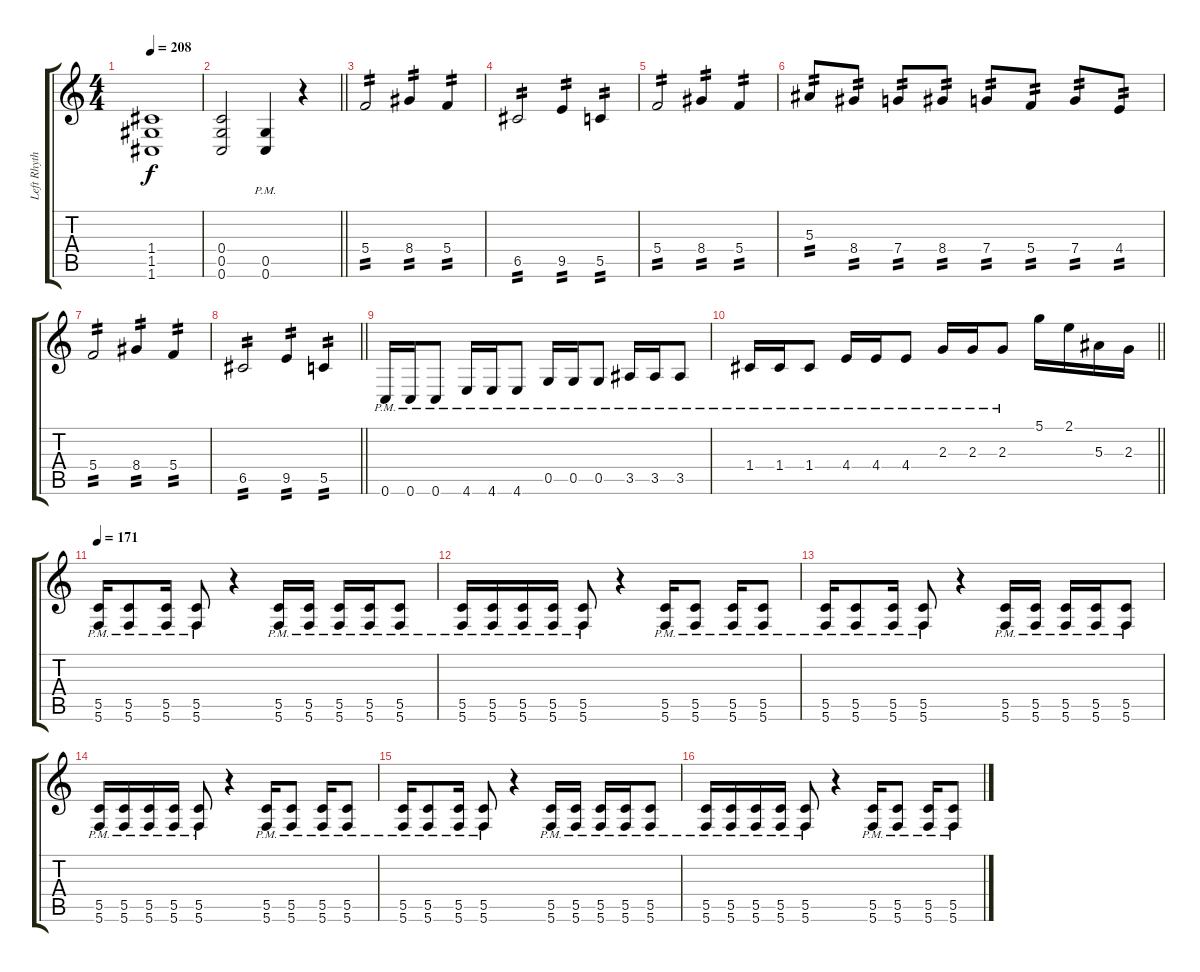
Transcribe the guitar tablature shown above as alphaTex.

\track ("Left Rhythm" "Left Rhyth") {instrument distortionguitar}
\staff {score tabs}
\tuning (D4 A3 F3 C3 G2 C2) {hide}
\ts (4 4)
\tempo 208
\clef g2
\ks c
(1.4 1.5 1.6).1{dy f} |
\barLineRight lightlight
(0.4 0.5 0.6).2 (0.5{pm} 0.6{pm}).4 r.4 |
\section ("" "")
5.4.2{tp 2} 8.4.4{tp 2} 5.4.4{tp 2} |
6.5.2{tp 2} 9.5.4{tp 2} 5.5.4{tp 2} |
5.4.2{tp 2} 8.4.4{tp 2} 5.4.4{tp 2} |
5.3.8{tp 2} 8.4.8{tp 2} 7.4.8{tp 2} 8.4.8{tp 2} 7.4.8{tp 2} 5.4.8{tp 2} 7.4.8{tp 2} 4.4.8{tp 2} |
5.4.2{tp 2} 8.4.4{tp 2} 5.4.4{tp 2} |
\barLineRight lightlight
6.5.2{tp 2} 9.5.4{tp 2} 5.5.4{tp 2} |
\section ("" "")
0.6{pm}.16 0.6{pm}.16 0.6{pm}.8 4.6{pm}.16 4.6{pm}.16 4.6{pm}.8 0.5{pm}.16 0.5{pm}.16 0.5{pm}.8 3.5{pm}.16 3.5{pm}.16 3.5{pm}.8 |
\barLineRight lightlight
1.4{pm}.16 1.4{pm}.16 1.4{pm}.8 4.4{pm}.16 4.4{pm}.16 4.4{pm}.8 2.3{pm}.16 2.3{pm}.16 2.3{pm}.8 5.1.16 2.1.16 5.3.16 2.3.16 |
\section ("" "")
\tempo 171
(5.5{pm} 5.6{pm}).16 (5.5{pm} 5.6{pm}).8 (5.5{pm} 5.6{pm}).16 (5.5{pm} 5.6{pm}).8 r.4 (5.5{pm} 5.6{pm}).16 (5.5{pm} 5.6{pm}).16 (5.5{pm} 5.6{pm}).16 (5.5{pm} 5.6{pm}).16 (5.5{pm} 5.6{pm}).8 |
(5.5{pm} 5.6{pm}).16 (5.5{pm} 5.6{pm}).16 (5.5{pm} 5.6{pm}).16 (5.5{pm} 5.6{pm}).16 (5.5{pm} 5.6{pm}).8 r.4 (5.5{pm} 5.6{pm}).16 (5.5{pm} 5.6{pm}).8 (5.5{pm} 5.6{pm}).16 (5.5{pm} 5.6{pm}).8 |
(5.5{pm} 5.6{pm}).16 (5.5{pm} 5.6{pm}).8 (5.5{pm} 5.6{pm}).16 (5.5{pm} 5.6{pm}).8 r.4 (5.5{pm} 5.6{pm}).16 (5.5{pm} 5.6{pm}).16 (5.5{pm} 5.6{pm}).16 (5.5{pm} 5.6{pm}).16 (5.5{pm} 5.6{pm}).8 |
(5.5{pm} 5.6{pm}).16 (5.5{pm} 5.6{pm}).16 (5.5{pm} 5.6{pm}).16 (5.5{pm} 5.6{pm}).16 (5.5{pm} 5.6{pm}).8 r.4 (5.5{pm} 5.6{pm}).16 (5.5{pm} 5.6{pm}).8 (5.5{pm} 5.6{pm}).16 (5.5{pm} 5.6{pm}).8 |
(5.5{pm} 5.6{pm}).16 (5.5{pm} 5.6{pm}).8 (5.5{pm} 5.6{pm}).16 (5.5{pm} 5.6{pm}).8 r.4 (5.5{pm} 5.6{pm}).16 (5.5{pm} 5.6{pm}).16 (5.5{pm} 5.6{pm}).16 (5.5{pm} 5.6{pm}).16 (5.5{pm} 5.6{pm}).8 |
(5.5{pm} 5.6{pm}).16 (5.5{pm} 5.6{pm}).16 (5.5{pm} 5.6{pm}).16 (5.5{pm} 5.6{pm}).16 (5.5{pm} 5.6{pm}).8 r.4 (5.5{pm} 5.6{pm}).16 (5.5{pm} 5.6{pm}).8 (5.5{pm} 5.6{pm}).16 (5.5{pm} 5.6{pm}).8
